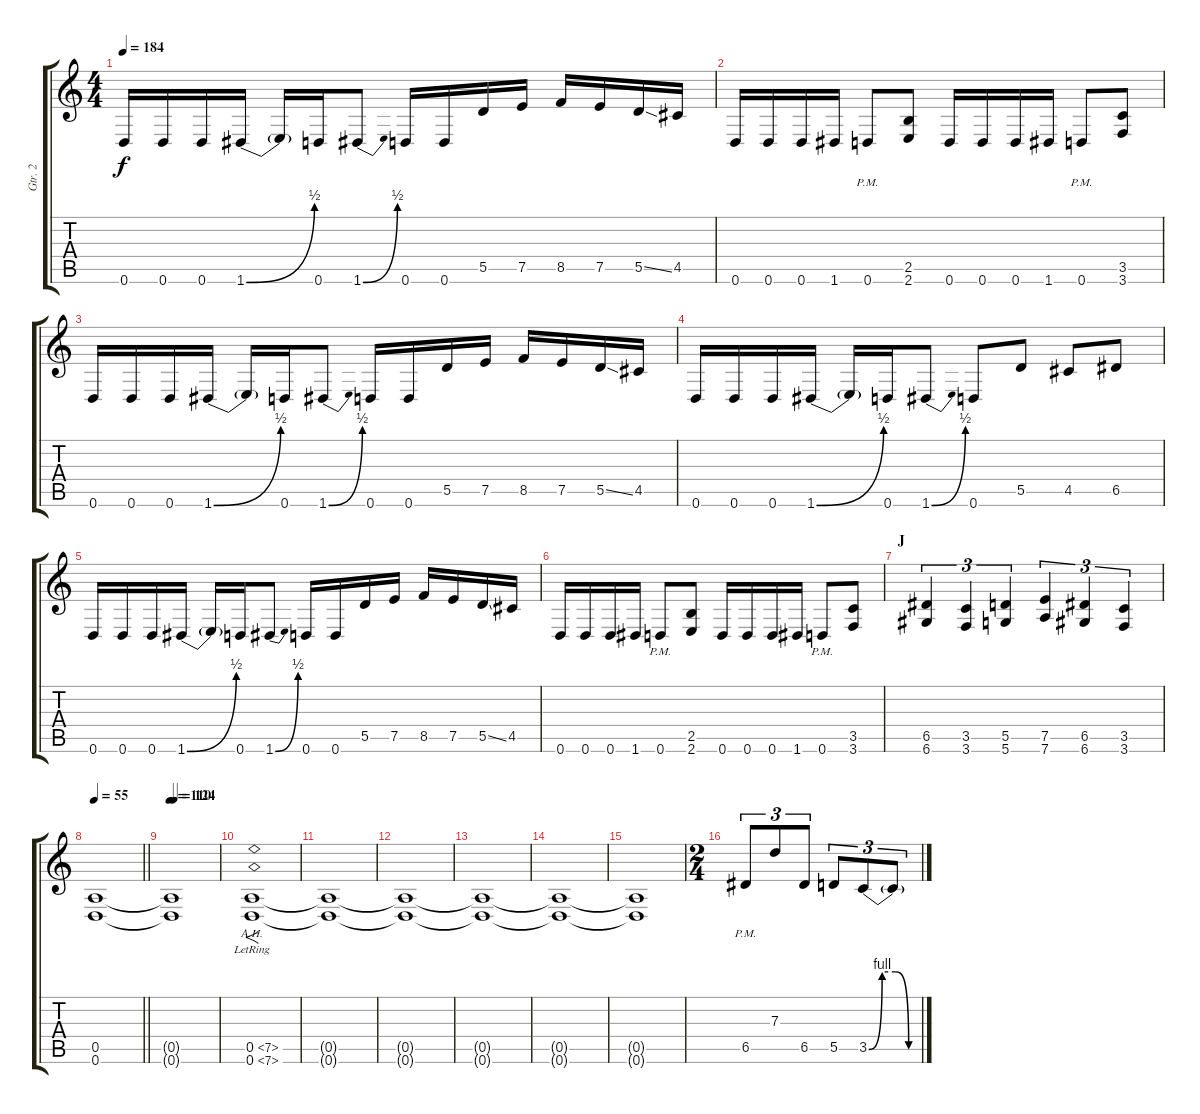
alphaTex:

\track ("Gtr. 2" "Gtr. 2") {instrument distortionguitar}
\staff {score tabs}
\tuning (E4 B3 G3 D3 A2 D2) {hide}
\ts (4 4)
\tempo 184
\clef g2
\ks c
0.6.16{dy f} 0.6.16 0.6.16 1.6{be (bend 0 0 60 2)}.16 1.6{t}.16 0.6.16 1.6{be (bend 0 0 60 2)}.8 0.6.16 0.6.16 5.5.16 7.5.16 8.5.16 7.5.16 5.5{ss}.16 4.5.16 |
0.6.16 0.6.16 0.6.16 1.6.16 0.6{pm}.8 (2.5 2.6).8 0.6.16 0.6.16 0.6.16 1.6.16 0.6{pm}.8 (3.5 3.6).8 |
0.6.16 0.6.16 0.6.16 1.6{be (bend 0 0 60 2)}.16 1.6{t}.16 0.6.16 1.6{be (bend 0 0 60 2)}.8 0.6.16 0.6.16 5.5.16 7.5.16 8.5.16 7.5.16 5.5{ss}.16 4.5.16 |
0.6.16 0.6.16 0.6.16 1.6{be (bend 0 0 60 2)}.16 1.6{t}.16 0.6.16 1.6{be (bend 0 0 60 2)}.8 0.6.8 5.5.8 4.5.8 6.5.8 |
0.6.16 0.6.16 0.6.16 1.6{be (bend 0 0 60 2)}.16 1.6{t}.16 0.6.16 1.6{be (bend 0 0 60 2)}.8 0.6.16 0.6.16 5.5.16 7.5.16 8.5.16 7.5.16 5.5{ss}.16 4.5.16 |
0.6.16 0.6.16 0.6.16 1.6.16 0.6{pm}.8 (2.5 2.6).8 0.6.16 0.6.16 0.6.16 1.6.16 0.6{pm}.8 (3.5 3.6).8 |
\section ("" "J")
(6.5 6.6).4{tu (3 2)} (3.5 3.6).4{tu (3 2)} (5.5 5.6).4{tu (3 2)} (7.5 7.6).4{tu (3 2)} (6.5 6.6).4{tu (3 2)} (3.5 3.6).4{tu (3 2)} |
\tempo 55
\barLineRight lightlight
(0.5 0.6).1 |
\tempo 110
\tempo (124 0.08333333333333333)
(0.5{t} 0.6{t}).1 |
(0.5{ah 7 lr} 0.6{ah 7 lr}).1{f} |
(0.5{t} 0.6{t}).1 |
(0.5{t} 0.6{t}).1 |
(0.5{t} 0.6{t}).1 |
(0.5{t} 0.6{t}).1 |
(0.5{t} 0.6{t}).1 |
\ts (2 4)
6.5{pm}.8{tu (3 2)} 7.3.8{tu (3 2)} 6.5.8{tu (3 2)} 5.5.8{tu (3 2)} 3.5{be (custom 0 0 15 4 30 4 45 0 60 0)}.8{tu (3 2)} 3.5{t}.8{tu (3 2)}
